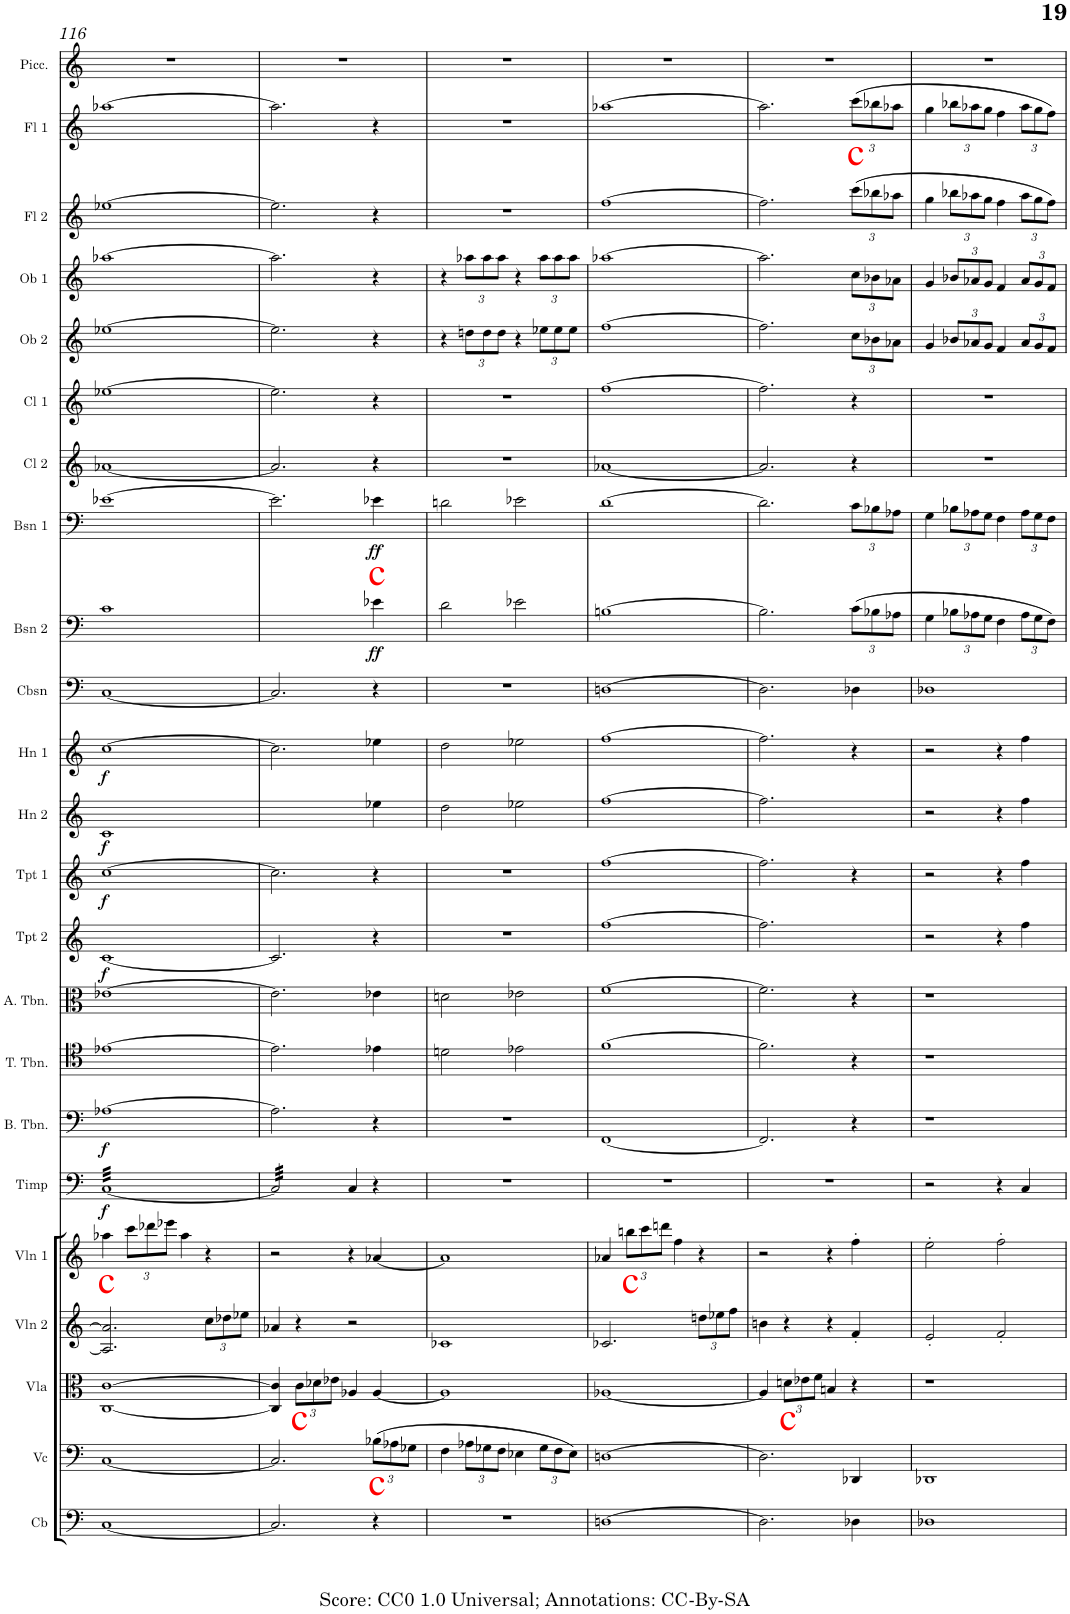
**kern	**kern	**text	**kern	**text	**kern	**kern	**text	**kern	**dynam	**kern	**dynam	**kern	**kern	**kern	**dynam	**kern	**dynam	**kern	**dynam	**kern	**dynam	**kern	**kern	**dynam	**kern	**text	**dynam	**kern	**kern	**kern	**kern	**kern	**kern	**text	**kern
*part23	*part22	*part22	*part21	*part21	*part20	*part19	*part19	*part18	*part18	*part17	*part17	*part16	*part15	*part14	*part14	*part13	*part13	*part12	*part12	*part11	*part11	*part10	*part9	*part9	*part8	*part8	*part8	*part7	*part6	*part5	*part4	*part3	*part2	*part2	*part1
*staff23	*staff22	*staff22	*staff21	*staff21	*staff20	*staff19	*staff19	*staff18	*staff18	*staff17	*staff17	*staff16	*staff15	*staff14	*staff14	*staff13	*staff13	*staff12	*staff12	*staff11	*staff11	*staff10	*staff9	*staff9	*staff8	*staff8	*staff8	*staff7	*staff6	*staff5	*staff4	*staff3	*staff2	*staff2	*staff1
*I"Contrabass	*I"Violoncello	*	*I"Viola	*	*I"Violin 2	*I"Violin 1	*	*I"Timpani	*	*I"Bass Trombone	*	*I"Tenor Trombone	*I"Alto Trombone	*I"C Trumpet 2	*	*I"C Trumpet 1	*	*I"C Horn 2	*	*I"C Horn 1	*	*I"Contrabassoon	*I"Bassoon 2	*	*I"Bassoon 1	*	*	*I"C Clarinet 2	*I"C Clarinet 1	*I"Oboe 2	*I"Oboe 1	*I"Flute 2	*I"Flute 1	*	*I"Piccolo
*I'Cb	*I'Vc	*	*I'Vla	*	*I'Vln 2	*I'Vln 1	*	*I'Timp	*	*I'B. Tbn.	*	*I'T. Tbn.	*I'A. Tbn.	*I'Tpt 2	*	*I'Tpt 1	*	*I'Hn 2	*	*I'Hn 1	*	*I'Cbsn	*I'Bsn 2	*	*I'Bsn 1	*	*	*I'Cl 2	*I'Cl 1	*I'Ob 2	*I'Ob 1	*I'Fl 2	*I'Fl 1	*	*I'Picc.
!!LO:PB:g=z
*clefF4	*clefF4	*	*clefC3	*	*clefG2	*clefG2	*	*clefF4	*	*clefF4	*	*clefC4	*clefC3	*clefG2	*	*clefG2	*	*clefG2	*	*clefG2	*	*clefF4	*clefF4	*	*clefF4	*	*	*clefG2	*clefG2	*clefG2	*clefG2	*clefG2	*clefG2	*	*clefG2
*Trd7c12	*	*	*	*	*	*	*	*	*	*	*	*	*	*	*	*	*	*Trd7c12	*	*Trd7c12	*	*Trd7c12	*	*	*	*	*	*Trd1c2	*Trd1c2	*	*	*	*	*	*Trd-7c-12
*k[]	*k[]	*	*k[]	*	*k[]	*k[]	*	*k[]	*	*k[]	*	*k[]	*k[]	*k[]	*	*k[]	*	*k[]	*	*k[]	*	*k[]	*k[]	*	*k[]	*	*	*k[]	*k[]	*k[]	*k[]	*k[]	*k[]	*	*k[]
*M4/4	*M4/4	*	*M4/4	*	*M4/4	*M4/4	*	*M4/4	*	*M4/4	*	*M4/4	*M4/4	*M4/4	*	*M4/4	*	*M4/4	*	*M4/4	*	*M4/4	*M4/4	*	*M4/4	*	*	*M4/4	*M4/4	*M4/4	*M4/4	*M4/4	*M4/4	*	*M4/4
*met(c)	*met(c)	*	*met(c)	*	*met(c)	*met(c)	*	*met(c)	*	*met(c)	*	*met(c)	*met(c)	*met(c)	*	*met(c)	*	*met(c)	*	*met(c)	*	*met(c)	*met(c)	*	*met(c)	*	*	*met(c)	*met(c)	*met(c)	*met(c)	*met(c)	*met(c)	*	*met(c)
=116	=116	=116	=116	=116	=116	=116	=116	=116	=116	=116	=116	=116	=116	=116	=116	=116	=116	=116	=116	=116	=116	=116	=116	=116	=116	=116	=116	=116	=116	=116	=116	=116	=116	=116	=116
!	!	!	!	!	!	!	!LO:LY:b:color=#FF0000	!	!LO:DY:b	!	!LO:DY:b	!	!	!	!LO:DY:b	!	!LO:DY:b	!	!LO:DY:b	!	!LO:DY:b	!	!	!	!	!	!	!	!	!	!	!	!	!	!
*	*	*	*	*	*	*	*	*tremolo	*	*	*	*	*	*	*	*	*	*	*	*	*	*	*	*	*	*	*	*	*	*	*	*	*	*	*
[1C	[1C	.	[1C [1c	.	2.A-/] 2.a-/]	4aa-X\	c	[32CLLL	f	[1A-X	f	[1e-X	[1e-X	[1c	f	[1cc	f	1c	f	[1cc	f	[1C	1c	.	[1e-X	.	.	[1a-X	[1ee-X	[1ee-X	[1aa-X	[1ee-X	[1aa-X	.	1r
.	.	.	.	.	.	.	.	32C	.	.	.	.	.	.	.	.	.	.	.	.	.	.	.	.	.	.	.	.	.	.	.	.	.	.	.
.	.	.	.	.	.	.	.	32C	.	.	.	.	.	.	.	.	.	.	.	.	.	.	.	.	.	.	.	.	.	.	.	.	.	.	.
.	.	.	.	.	.	.	.	32C	.	.	.	.	.	.	.	.	.	.	.	.	.	.	.	.	.	.	.	.	.	.	.	.	.	.	.
.	.	.	.	.	.	.	.	32C	.	.	.	.	.	.	.	.	.	.	.	.	.	.	.	.	.	.	.	.	.	.	.	.	.	.	.
.	.	.	.	.	.	.	.	32C	.	.	.	.	.	.	.	.	.	.	.	.	.	.	.	.	.	.	.	.	.	.	.	.	.	.	.
.	.	.	.	.	.	.	.	32C	.	.	.	.	.	.	.	.	.	.	.	.	.	.	.	.	.	.	.	.	.	.	.	.	.	.	.
.	.	.	.	.	.	.	.	32C	.	.	.	.	.	.	.	.	.	.	.	.	.	.	.	.	.	.	.	.	.	.	.	.	.	.	.
*	*	*	*	*	*	*Xbrackettup	*	*	*	*	*	*	*	*	*	*	*	*	*	*	*	*	*	*	*	*	*	*	*	*	*	*	*	*	*
.	.	.	.	.	.	12ccc\L	.	32C	.	.	.	.	.	.	.	.	.	.	.	.	.	.	.	.	.	.	.	.	.	.	.	.	.	.	.
.	.	.	.	.	.	.	.	32C	.	.	.	.	.	.	.	.	.	.	.	.	.	.	.	.	.	.	.	.	.	.	.	.	.	.	.
.	.	.	.	.	.	.	.	32C	.	.	.	.	.	.	.	.	.	.	.	.	.	.	.	.	.	.	.	.	.	.	.	.	.	.	.
.	.	.	.	.	.	12ddd-X\	.	.	.	.	.	.	.	.	.	.	.	.	.	.	.	.	.	.	.	.	.	.	.	.	.	.	.	.	.
.	.	.	.	.	.	.	.	32C	.	.	.	.	.	.	.	.	.	.	.	.	.	.	.	.	.	.	.	.	.	.	.	.	.	.	.
.	.	.	.	.	.	.	.	32C	.	.	.	.	.	.	.	.	.	.	.	.	.	.	.	.	.	.	.	.	.	.	.	.	.	.	.
.	.	.	.	.	.	.	.	32C	.	.	.	.	.	.	.	.	.	.	.	.	.	.	.	.	.	.	.	.	.	.	.	.	.	.	.
.	.	.	.	.	.	12eee-X\J	.	.	.	.	.	.	.	.	.	.	.	.	.	.	.	.	.	.	.	.	.	.	.	.	.	.	.	.	.
.	.	.	.	.	.	.	.	32C	.	.	.	.	.	.	.	.	.	.	.	.	.	.	.	.	.	.	.	.	.	.	.	.	.	.	.
.	.	.	.	.	.	.	.	32C	.	.	.	.	.	.	.	.	.	.	.	.	.	.	.	.	.	.	.	.	.	.	.	.	.	.	.
.	.	.	.	.	.	4aa-\	.	32C	.	.	.	.	.	.	.	.	.	.	.	.	.	.	.	.	.	.	.	.	.	.	.	.	.	.	.
.	.	.	.	.	.	.	.	32C	.	.	.	.	.	.	.	.	.	.	.	.	.	.	.	.	.	.	.	.	.	.	.	.	.	.	.
.	.	.	.	.	.	.	.	32C	.	.	.	.	.	.	.	.	.	.	.	.	.	.	.	.	.	.	.	.	.	.	.	.	.	.	.
.	.	.	.	.	.	.	.	32C	.	.	.	.	.	.	.	.	.	.	.	.	.	.	.	.	.	.	.	.	.	.	.	.	.	.	.
.	.	.	.	.	.	.	.	32C	.	.	.	.	.	.	.	.	.	.	.	.	.	.	.	.	.	.	.	.	.	.	.	.	.	.	.
.	.	.	.	.	.	.	.	32C	.	.	.	.	.	.	.	.	.	.	.	.	.	.	.	.	.	.	.	.	.	.	.	.	.	.	.
.	.	.	.	.	.	.	.	32C	.	.	.	.	.	.	.	.	.	.	.	.	.	.	.	.	.	.	.	.	.	.	.	.	.	.	.
.	.	.	.	.	.	.	.	32C	.	.	.	.	.	.	.	.	.	.	.	.	.	.	.	.	.	.	.	.	.	.	.	.	.	.	.
*	*	*	*	*	*Xbrackettup	*	*	*	*	*	*	*	*	*	*	*	*	*	*	*	*	*	*	*	*	*	*	*	*	*	*	*	*	*	*
.	.	.	.	.	12cc\L	4r	.	32C	.	.	.	.	.	.	.	.	.	.	.	.	.	.	.	.	.	.	.	.	.	.	.	.	.	.	.
.	.	.	.	.	.	.	.	32C	.	.	.	.	.	.	.	.	.	.	.	.	.	.	.	.	.	.	.	.	.	.	.	.	.	.	.
.	.	.	.	.	.	.	.	32C	.	.	.	.	.	.	.	.	.	.	.	.	.	.	.	.	.	.	.	.	.	.	.	.	.	.	.
.	.	.	.	.	12dd-X\	.	.	.	.	.	.	.	.	.	.	.	.	.	.	.	.	.	.	.	.	.	.	.	.	.	.	.	.	.	.
.	.	.	.	.	.	.	.	32C	.	.	.	.	.	.	.	.	.	.	.	.	.	.	.	.	.	.	.	.	.	.	.	.	.	.	.
.	.	.	.	.	.	.	.	32C	.	.	.	.	.	.	.	.	.	.	.	.	.	.	.	.	.	.	.	.	.	.	.	.	.	.	.
.	.	.	.	.	.	.	.	32C	.	.	.	.	.	.	.	.	.	.	.	.	.	.	.	.	.	.	.	.	.	.	.	.	.	.	.
.	.	.	.	.	12ee-X\J	.	.	.	.	.	.	.	.	.	.	.	.	.	.	.	.	.	.	.	.	.	.	.	.	.	.	.	.	.	.
.	.	.	.	.	.	.	.	32C	.	.	.	.	.	.	.	.	.	.	.	.	.	.	.	.	.	.	.	.	.	.	.	.	.	.	.
.	.	.	.	.	.	.	.	32CJJJ	.	.	.	.	.	.	.	.	.	.	.	.	.	.	.	.	.	.	.	.	.	.	.	.	.	.	.
=117	=117	=117	=117	=117	=117	=117	=117	=117	=117	=117	=117	=117	=117	=117	=117	=117	=117	=117	=117	=117	=117	=117	=117	=117	=117	=117	=117	=117	=117	=117	=117	=117	=117	=117	=117
2.C/]	2.C/]	.	4C/] 4c/]	.	4a-X/	2r	.	32C/]LLL	.	2.A-\]	.	2.e-\]	2.e-\]	2.c/]	.	2.cc\]	.	2.ryy	.	2.cc\]	.	2.C/]	2.ryy	.	2.e-\]	.	.	2.a-/]	2.ee-\]	2.ee-\]	2.aa-\]	2.ee-\]	2.aa-\]	.	1r
.	.	.	.	.	.	.	.	32C/	.	.	.	.	.	.	.	.	.	.	.	.	.	.	.	.	.	.	.	.	.	.	.	.	.	.	.
.	.	.	.	.	.	.	.	32C/	.	.	.	.	.	.	.	.	.	.	.	.	.	.	.	.	.	.	.	.	.	.	.	.	.	.	.
.	.	.	.	.	.	.	.	32C/	.	.	.	.	.	.	.	.	.	.	.	.	.	.	.	.	.	.	.	.	.	.	.	.	.	.	.
.	.	.	.	.	.	.	.	32C/	.	.	.	.	.	.	.	.	.	.	.	.	.	.	.	.	.	.	.	.	.	.	.	.	.	.	.
.	.	.	.	.	.	.	.	32C/	.	.	.	.	.	.	.	.	.	.	.	.	.	.	.	.	.	.	.	.	.	.	.	.	.	.	.
.	.	.	.	.	.	.	.	32C/	.	.	.	.	.	.	.	.	.	.	.	.	.	.	.	.	.	.	.	.	.	.	.	.	.	.	.
.	.	.	.	.	.	.	.	32C/	.	.	.	.	.	.	.	.	.	.	.	.	.	.	.	.	.	.	.	.	.	.	.	.	.	.	.
*	*	*	*Xbrackettup	*	*	*	*	*	*	*	*	*	*	*	*	*	*	*	*	*	*	*	*	*	*	*	*	*	*	*	*	*	*	*	*
!	!	!	!	!LO:LY:b:color=#FF0000	!	!	!	!	!	!	!	!	!	!	!	!	!	!	!	!	!	!	!	!	!	!	!	!	!	!	!	!	!	!	!
.	.	.	12c\L	c	4r	.	.	32C/	.	.	.	.	.	.	.	.	.	.	.	.	.	.	.	.	.	.	.	.	.	.	.	.	.	.	.
.	.	.	.	.	.	.	.	32C/	.	.	.	.	.	.	.	.	.	.	.	.	.	.	.	.	.	.	.	.	.	.	.	.	.	.	.
.	.	.	.	.	.	.	.	32C/	.	.	.	.	.	.	.	.	.	.	.	.	.	.	.	.	.	.	.	.	.	.	.	.	.	.	.
.	.	.	12d-X\	.	.	.	.	.	.	.	.	.	.	.	.	.	.	.	.	.	.	.	.	.	.	.	.	.	.	.	.	.	.	.	.
.	.	.	.	.	.	.	.	32C/	.	.	.	.	.	.	.	.	.	.	.	.	.	.	.	.	.	.	.	.	.	.	.	.	.	.	.
.	.	.	.	.	.	.	.	32C/	.	.	.	.	.	.	.	.	.	.	.	.	.	.	.	.	.	.	.	.	.	.	.	.	.	.	.
.	.	.	.	.	.	.	.	32C/	.	.	.	.	.	.	.	.	.	.	.	.	.	.	.	.	.	.	.	.	.	.	.	.	.	.	.
.	.	.	12e-X\J	.	.	.	.	.	.	.	.	.	.	.	.	.	.	.	.	.	.	.	.	.	.	.	.	.	.	.	.	.	.	.	.
.	.	.	.	.	.	.	.	32C/	.	.	.	.	.	.	.	.	.	.	.	.	.	.	.	.	.	.	.	.	.	.	.	.	.	.	.
.	.	.	.	.	.	.	.	32C/JJJ	.	.	.	.	.	.	.	.	.	.	.	.	.	.	.	.	.	.	.	.	.	.	.	.	.	.	.
*	*	*	*	*	*	*	*	*Xtremolo	*	*	*	*	*	*	*	*	*	*	*	*	*	*	*	*	*	*	*	*	*	*	*	*	*	*	*
.	.	.	4A-X/	.	2r	4r	.	4C/	.	.	.	.	.	.	.	.	.	.	.	.	.	.	.	.	.	.	.	.	.	.	.	.	.	.	.
*	*Xbrackettup	*	*	*	*	*	*	*	*	*	*	*	*	*	*	*	*	*	*	*	*	*	*	*	*	*	*	*	*	*	*	*	*	*	*
!	!	!LO:LY:b:color=#FF0000	!	!	!	!	!	!	!	!	!	!	!	!	!	!	!	!	!	!	!	!	!	!LO:DY:b	!	!LO:LY:b:color=#FF0000	!LO:DY:b	!	!	!	!	!	!	!	!
4r	(12B-X\L	c	[4A-/	.	.	[4a-X/	.	4r	.	4r	.	4e-X\	4e-X\	4r	.	4r	.	4ee-X\	.	4ee-X\	.	4r	4e-X\	ff	4e-X\	c	ff	4r	4r	4r	4r	4r	4r	.	.
.	12A-X\	.	.	.	.	.	.	.	.	.	.	.	.	.	.	.	.	.	.	.	.	.	.	.	.	.	.	.	.	.	.	.	.	.	.
.	12G-X\J	.	.	.	.	.	.	.	.	.	.	.	.	.	.	.	.	.	.	.	.	.	.	.	.	.	.	.	.	.	.	.	.	.	.
=118	=118	=118	=118	=118	=118	=118	=118	=118	=118	=118	=118	=118	=118	=118	=118	=118	=118	=118	=118	=118	=118	=118	=118	=118	=118	=118	=118	=118	=118	=118	=118	=118	=118	=118	=118
1r	4F\	.	1A-]	.	1c-X	1a-]	.	1r	.	1r	.	2dn\	2dn\	1r	.	1r	.	2dd\	.	2dd\	.	1r	2d\	.	2dn\	.	.	1r	1r	4r	4r	1r	1r	.	1r
*	*	*	*	*	*	*	*	*	*	*	*	*	*	*	*	*	*	*	*	*	*	*	*	*	*	*	*	*	*	*Xbrackettup	*Xbrackettup	*	*	*	*
.	12A-X\L	.	.	.	.	.	.	.	.	.	.	.	.	.	.	.	.	.	.	.	.	.	.	.	.	.	.	.	.	12ddn\L	12aa-X\L	.	.	.	.
.	12G-X\	.	.	.	.	.	.	.	.	.	.	.	.	.	.	.	.	.	.	.	.	.	.	.	.	.	.	.	.	12dd\	12aa-\	.	.	.	.
.	12F\J	.	.	.	.	.	.	.	.	.	.	.	.	.	.	.	.	.	.	.	.	.	.	.	.	.	.	.	.	12dd\J	12aa-\J	.	.	.	.
.	4E-X\	.	.	.	.	.	.	.	.	.	.	2e-X\	2e-X\	.	.	.	.	2ee-X\	.	2ee-X\	.	.	2e-X\	.	2e-X\	.	.	.	.	4r	4r	.	.	.	.
.	12G-\L	.	.	.	.	.	.	.	.	.	.	.	.	.	.	.	.	.	.	.	.	.	.	.	.	.	.	.	.	12ee-X\L	12aa-\L	.	.	.	.
.	12F\	.	.	.	.	.	.	.	.	.	.	.	.	.	.	.	.	.	.	.	.	.	.	.	.	.	.	.	.	12ee-\	12aa-\	.	.	.	.
.	12E-\J)	.	.	.	.	.	.	.	.	.	.	.	.	.	.	.	.	.	.	.	.	.	.	.	.	.	.	.	.	12ee-\J	12aa-\J	.	.	.	.
=119	=119	=119	=119	=119	=119	=119	=119	=119	=119	=119	=119	=119	=119	=119	=119	=119	=119	=119	=119	=119	=119	=119	=119	=119	=119	=119	=119	=119	=119	=119	=119	=119	=119	=119	=119
[1Dn	[1Dn	.	[1A-X	.	2.c-X/	4a-X/	.	1r	.	[1FF	.	[1f	[1f	[1ff	.	[1ff	.	[1ff	.	[1ff	.	[1Dn	[1Bn	.	[1d	.	.	[1a-X	[1ff	[1ff	[1aa-X	[1ff	[1aa-X	.	1r
!	!	!	!	!	!	!	!LO:LY:b:color=#FF0000	!	!	!	!	!	!	!	!	!	!	!	!	!	!	!	!	!	!	!	!	!	!	!	!	!	!	!	!
.	.	.	.	.	.	12bbn\L	c	.	.	.	.	.	.	.	.	.	.	.	.	.	.	.	.	.	.	.	.	.	.	.	.	.	.	.	.
.	.	.	.	.	.	12ccc\	.	.	.	.	.	.	.	.	.	.	.	.	.	.	.	.	.	.	.	.	.	.	.	.	.	.	.	.	.
.	.	.	.	.	.	12dddn\J	.	.	.	.	.	.	.	.	.	.	.	.	.	.	.	.	.	.	.	.	.	.	.	.	.	.	.	.	.
.	.	.	.	.	.	4ff\	.	.	.	.	.	.	.	.	.	.	.	.	.	.	.	.	.	.	.	.	.	.	.	.	.	.	.	.	.
.	.	.	.	.	12ddn\L	4r	.	.	.	.	.	.	.	.	.	.	.	.	.	.	.	.	.	.	.	.	.	.	.	.	.	.	.	.	.
.	.	.	.	.	12ee-X\	.	.	.	.	.	.	.	.	.	.	.	.	.	.	.	.	.	.	.	.	.	.	.	.	.	.	.	.	.	.
.	.	.	.	.	12ff\J	.	.	.	.	.	.	.	.	.	.	.	.	.	.	.	.	.	.	.	.	.	.	.	.	.	.	.	.	.	.
=120	=120	=120	=120	=120	=120	=120	=120	=120	=120	=120	=120	=120	=120	=120	=120	=120	=120	=120	=120	=120	=120	=120	=120	=120	=120	=120	=120	=120	=120	=120	=120	=120	=120	=120	=120
2.D\]	2.D\]	.	4A-/]	.	4bn\	2r	.	1r	.	2.FF/]	.	2.f\]	2.f\]	2.ff\]	.	2.ff\]	.	2.ff\]	.	2.ff\]	.	2.D\]	2.B\]	.	2.d\]	.	.	2.a-/]	2.ff\]	2.ff\]	2.aa-\]	2.ff\]	2.aa-\]	.	1r
!	!	!	!	!LO:LY:b:color=#FF0000	!	!	!	!	!	!	!	!	!	!	!	!	!	!	!	!	!	!	!	!	!	!	!	!	!	!	!	!	!	!	!
.	.	.	12dn\L	c	4r	.	.	.	.	.	.	.	.	.	.	.	.	.	.	.	.	.	.	.	.	.	.	.	.	.	.	.	.	.	.
.	.	.	12e-X\	.	.	.	.	.	.	.	.	.	.	.	.	.	.	.	.	.	.	.	.	.	.	.	.	.	.	.	.	.	.	.	.
.	.	.	12f\J	.	.	.	.	.	.	.	.	.	.	.	.	.	.	.	.	.	.	.	.	.	.	.	.	.	.	.	.	.	.	.	.
.	.	.	4Bn/	.	4r	4r	.	.	.	.	.	.	.	.	.	.	.	.	.	.	.	.	.	.	.	.	.	.	.	.	.	.	.	.	.
*	*	*	*	*	*	*	*	*	*	*	*	*	*	*	*	*	*	*	*	*	*	*	*Xbrackettup	*	*Xbrackettup	*	*	*	*	*	*	*Xbrackettup	*Xbrackettup	*	*
!	!	!	!	!	!	!	!	!	!	!	!	!	!	!	!	!	!	!	!	!	!	!	!	!	!	!	!	!	!	!	!	!	!	!LO:LY:b:color=#FF0000	!
4D-X\	4DD-X/	.	4r	.	4f'/	4ff'\	.	.	.	4r	.	4r	4r	4ryy	.	4r	.	4ryy	.	4r	.	4D-X\	(12c\L	.	12c\L	.	.	4r	4r	12cc\L	12cc\L	(12ccc\L	(12ccc\L	c	.
.	.	.	.	.	.	.	.	.	.	.	.	.	.	.	.	.	.	.	.	.	.	.	12B-X\	.	12B-X\	.	.	.	.	12b-X\	12b-X\	12bb-X\	12bb-X\	.	.
.	.	.	.	.	.	.	.	.	.	.	.	.	.	.	.	.	.	.	.	.	.	.	12A-X\J	.	12A-X\J	.	.	.	.	12a-X\J	12a-X\J	12aa-X\J	12aa-X\J	.	.
=121	=121	=121	=121	=121	=121	=121	=121	=121	=121	=121	=121	=121	=121	=121	=121	=121	=121	=121	=121	=121	=121	=121	=121	=121	=121	=121	=121	=121	=121	=121	=121	=121	=121	=121	=121
1D-X	1DD-X	.	1r	.	2e'/	2ee'\	.	2r	.	1r	.	1r	1r	2r	.	2r	.	2r	.	2r	.	1D-X	4G\	.	4G\	.	.	1r	1r	4g/	4g/	4gg\	4gg\	.	1r
.	.	.	.	.	.	.	.	.	.	.	.	.	.	.	.	.	.	.	.	.	.	.	12B-X\L	.	12B-X\L	.	.	.	.	12b-X/L	12b-X/L	12bb-X\L	12bb-X\L	.	.
.	.	.	.	.	.	.	.	.	.	.	.	.	.	.	.	.	.	.	.	.	.	.	12A-X\	.	12A-X\	.	.	.	.	12a-X/	12a-X/	12aa-X\	12aa-X\	.	.
.	.	.	.	.	.	.	.	.	.	.	.	.	.	.	.	.	.	.	.	.	.	.	12G\J	.	12G\J	.	.	.	.	12g/J	12g/J	12gg\J	12gg\J	.	.
.	.	.	.	.	2f'/	2ff'\	.	4r	.	.	.	.	.	4r	.	4r	.	4r	.	4r	.	.	4F\	.	4F\	.	.	.	.	4f/	4f/	4ff\	4ff\	.	.
.	.	.	.	.	.	.	.	4C/	.	.	.	.	.	4ff\	.	4ff\	.	4ff\	.	4ff\	.	.	12A-\L	.	12A-\L	.	.	.	.	12a-/L	12a-/L	12aa-\L	12aa-\L	.	.
.	.	.	.	.	.	.	.	.	.	.	.	.	.	.	.	.	.	.	.	.	.	.	12G\	.	12G\	.	.	.	.	12g/	12g/	12gg\	12gg\	.	.
.	.	.	.	.	.	.	.	.	.	.	.	.	.	.	.	.	.	.	.	.	.	.	12F\J)	.	12F\J	.	.	.	.	12f/J	12f/J	12ff\J)	12ff\J)	.	.
=	=	=	=	=	=	=	=	=	=	=	=	=	=	=	=	=	=	=	=	=	=	=	=	=	=	=	=	=	=	=	=	=	=	=	=
*-	*-	*-	*-	*-	*-	*-	*-	*-	*-	*-	*-	*-	*-	*-	*-	*-	*-	*-	*-	*-	*-	*-	*-	*-	*-	*-	*-	*-	*-	*-	*-	*-	*-	*-	*-
